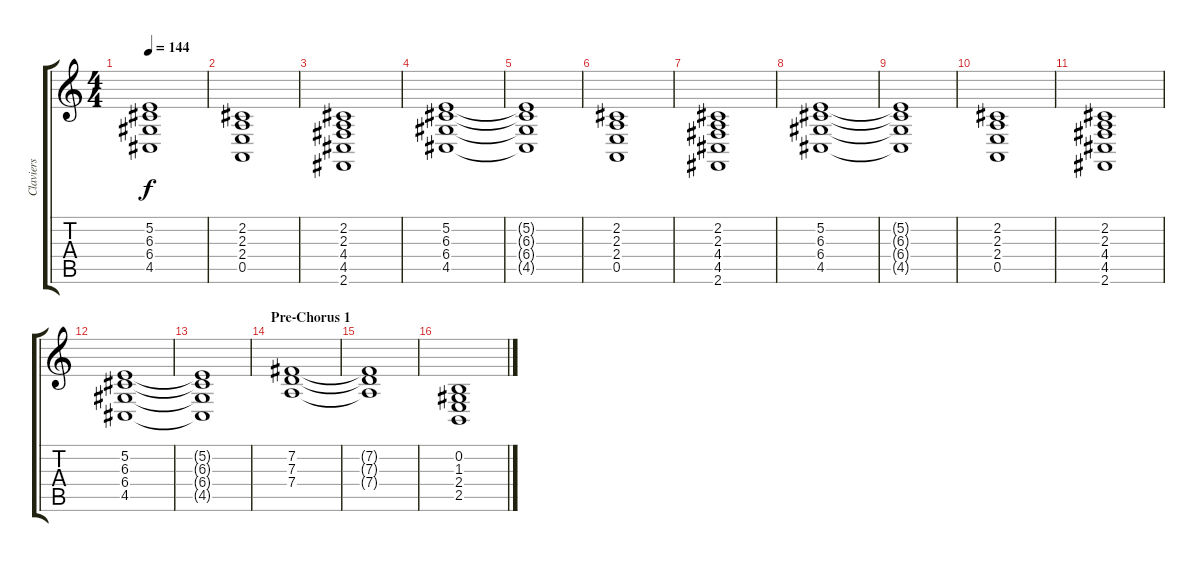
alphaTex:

\track ("Claviers" "Claviers") {instrument synthstrings1}
\staff {score tabs}
\tuning (E4 B3 G3 D3 A2 E2) {hide}
\ts (4 4)
\tempo 144
\clef g2
\ks c
(5.2{t} 6.3{t} 6.4{t} 4.5{t}).1{dy f} |
(2.2 2.3 2.4 0.5).1 |
(2.2 2.3 4.4 4.5 2.6).1 |
(5.2 6.3 6.4 4.5).1 |
(5.2{t} 6.3{t} 6.4{t} 4.5{t}).1 |
(2.2 2.3 2.4 0.5).1 |
(2.2 2.3 4.4 4.5 2.6).1 |
(5.2 6.3 6.4 4.5).1 |
(5.2{t} 6.3{t} 6.4{t} 4.5{t}).1 |
(2.2 2.3 2.4 0.5).1 |
(2.2 2.3 4.4 4.5 2.6).1 |
(5.2 6.3 6.4 4.5).1 |
(5.2{t} 6.3{t} 6.4{t} 4.5{t}).1 |
\section ("" "Pre-Chorus 1")
(7.2 7.3 7.4).1 |
(7.2{t} 7.3{t} 7.4{t}).1 |
(0.2 1.3 2.4 2.5).1
